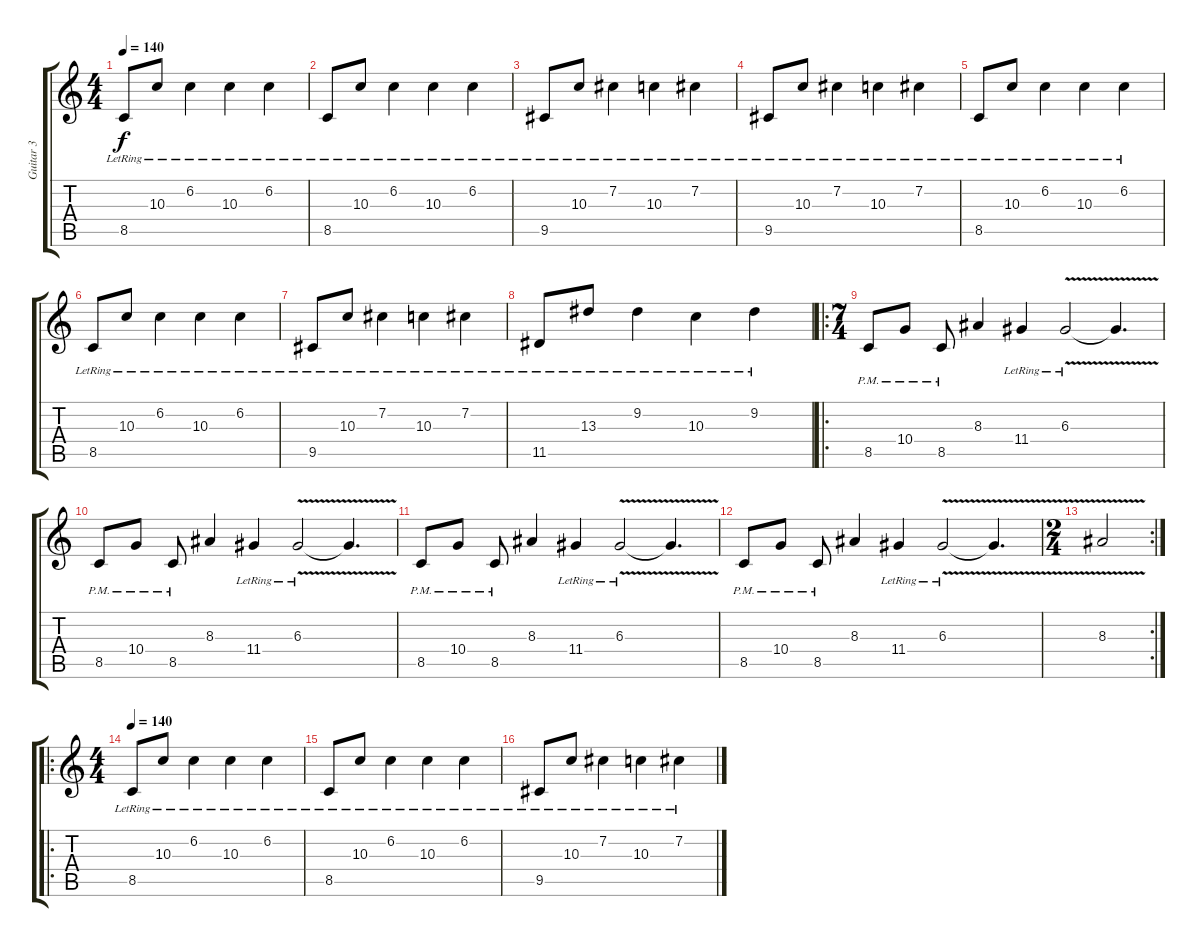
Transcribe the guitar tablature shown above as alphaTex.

\track ("Guitar 3" "Guitar 3") {instrument electricguitarjazz bank 22}
\staff {score tabs}
\tuning (B3 Gb3 D3 A2 E2 B1) {hide}
\ts (4 4)
\tempo 140
\clef g2
\ks c
8.5{lr}.8{dy f} 10.3{lr}.8 6.2{lr}.4 10.3{lr}.4 6.2{lr}.4 |
8.5{lr}.8 10.3{lr}.8 6.2{lr}.4 10.3{lr}.4 6.2{lr}.4 |
9.5{lr}.8 10.3{lr}.8 7.2{lr}.4 10.3{lr}.4 7.2{lr}.4 |
9.5{lr}.8 10.3{lr}.8 7.2{lr}.4 10.3{lr}.4 7.2{lr}.4 |
8.5{lr}.8 10.3{lr}.8 6.2{lr}.4 10.3{lr}.4 6.2{lr}.4 |
8.5{lr}.8 10.3{lr}.8 6.2{lr}.4 10.3{lr}.4 6.2{lr}.4 |
9.5{lr}.8 10.3{lr}.8 7.2{lr}.4 10.3{lr}.4 7.2{lr}.4 |
11.5{lr}.8 13.3{lr}.8 9.2{lr}.4 10.3{lr}.4 9.2{lr}.4 |
\ro
\ts (7 4)
8.5{pm}.8 10.4{pm}.8 8.5{pm}.8 8.3.4 11.4{lr}.4 6.3{v lr}.2 6.3{t}.4{d} |
8.5{pm}.8 10.4{pm}.8 8.5{pm}.8 8.3.4 11.4{lr}.4 6.3{v lr}.2 6.3{t}.4{d} |
8.5{pm}.8 10.4{pm}.8 8.5{pm}.8 8.3.4 11.4{lr}.4 6.3{v lr}.2 6.3{t}.4{d} |
8.5{pm}.8 10.4{pm}.8 8.5{pm}.8 8.3.4 11.4{lr}.4 6.3{v lr}.2 6.3{t}.4{d} |
\rc 2
\ts (2 4)
8.3{v}.2 |
\ro
\ts (4 4)
\tempo 140
8.5{lr}.8{instrument distortionguitar} 10.3{lr}.8 6.2{lr}.4 10.3{lr}.4 6.2{lr}.4 |
8.5{lr}.8 10.3{lr}.8 6.2{lr}.4 10.3{lr}.4 6.2{lr}.4 |
9.5{lr}.8 10.3{lr}.8 7.2{lr}.4 10.3{lr}.4 7.2{lr}.4
